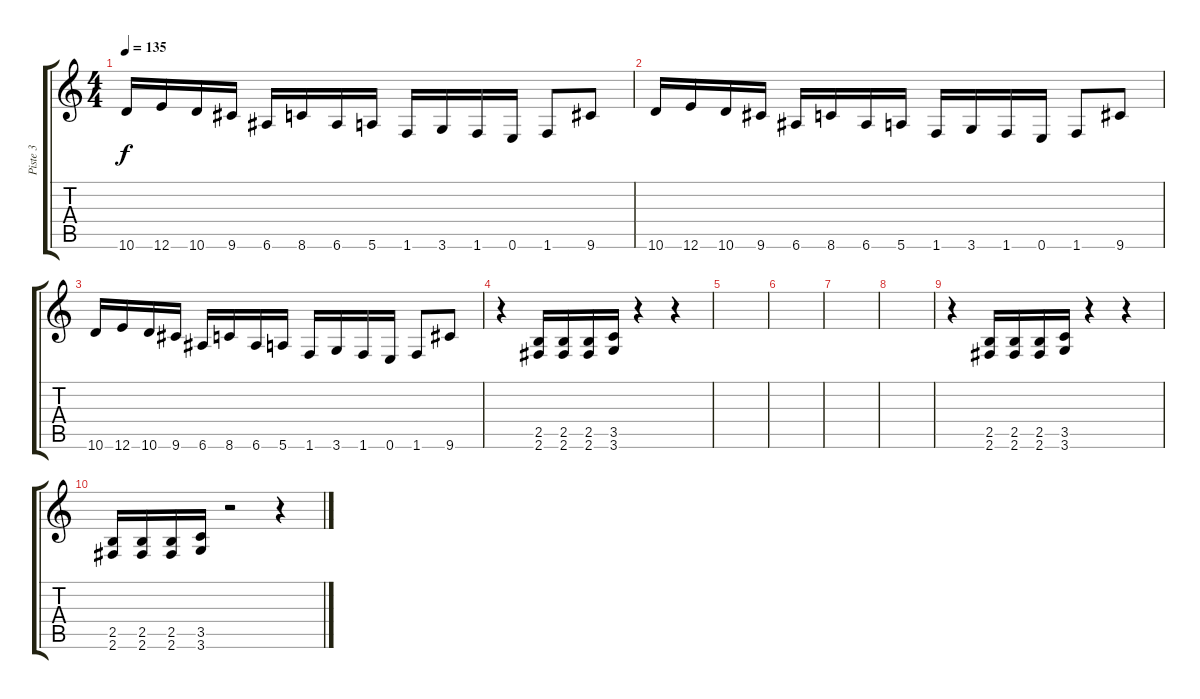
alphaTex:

\track ("Piste 3" "Piste 3") {instrument electricbasspick}
\staff {score tabs}
\tuning (E4 B3 G3 D3 A2 E2) {hide}
\ts (4 4)
\tempo 135
\clef g2
\ks c
10.6.16{dy f} 12.6.16 10.6.16 9.6.16 6.6.16 8.6.16 6.6.16 5.6.16 1.6.16 3.6.16 1.6.16 0.6.16 1.6.8 9.6.8 |
10.6.16 12.6.16 10.6.16 9.6.16 6.6.16 8.6.16 6.6.16 5.6.16 1.6.16 3.6.16 1.6.16 0.6.16 1.6.8 9.6.8 |
10.6.16 12.6.16 10.6.16 9.6.16 6.6.16 8.6.16 6.6.16 5.6.16 1.6.16 3.6.16 1.6.16 0.6.16 1.6.8 9.6.8 |
r.4 (2.5 2.6).16 (2.5 2.6).16 (2.5 2.6).16 (3.5 3.6).16 r.4 r.4 |
|
|
|
|
r.4 (2.5 2.6).16 (2.5 2.6).16 (2.5 2.6).16 (3.5 3.6).16 r.4 r.4 |
(2.5 2.6).16 (2.5 2.6).16 (2.5 2.6).16 (3.5 3.6).16 r.2 r.4
